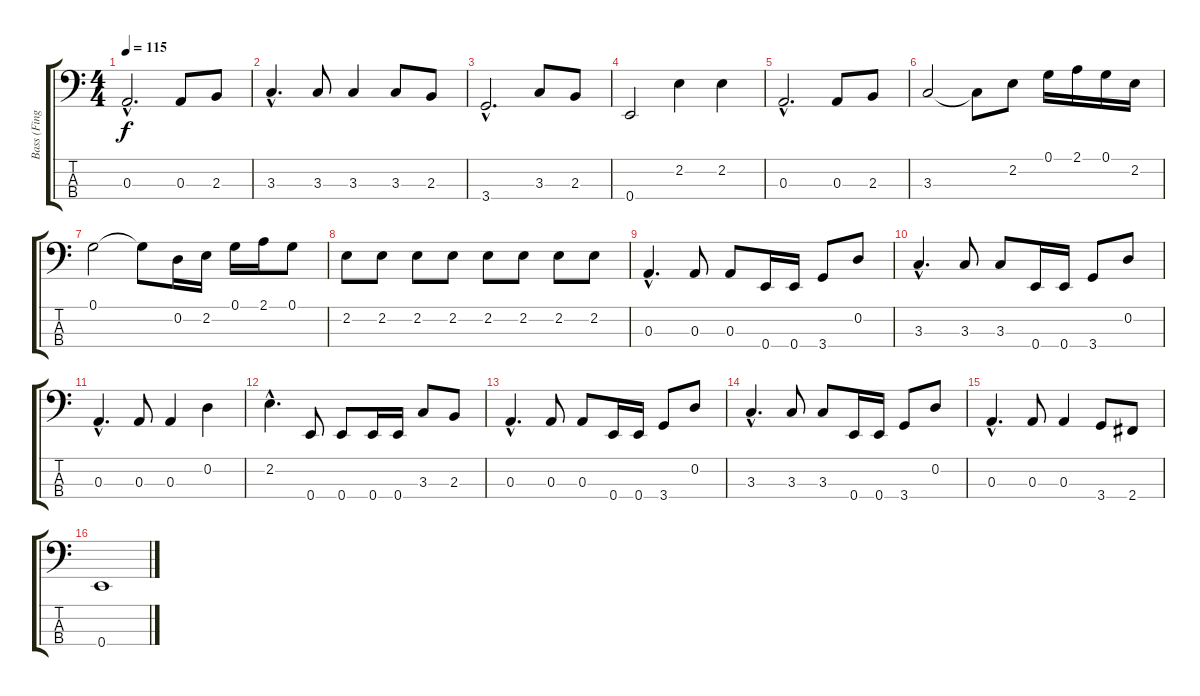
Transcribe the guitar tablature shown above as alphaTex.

\track ("Bass (Finger Pick) - Cliff" "Bass (Fing") {instrument electricbassfinger}
\staff {score tabs}
\tuning (G2 D2 A1 E1) {hide}
\ts (4 4)
\tempo 115
\clef f4
\ks c
0.3{hac}.2{d dy f} 0.3.8 2.3.8 |
3.3{hac}.4{d} 3.3.8 3.3.4 3.3.8 2.3.8 |
3.4{hac}.2{d} 3.3.8 2.3.8 |
0.4.2 2.2.4 2.2.4 |
0.3{hac}.2{d} 0.3.8 2.3.8 |
3.3.2 3.3{t}.8 2.2.8 0.1.16 2.1.16 0.1.16 2.2.16 |
0.1.2 0.1{t}.8 0.2.16 2.2.16 0.1.16 2.1.16 0.1.8 |
2.2.8 2.2.8 2.2.8 2.2.8 2.2.8 2.2.8 2.2.8 2.2.8 |
0.3{hac}.4{d} 0.3.8 0.3.8 0.4.16 0.4.16 3.4.8 0.2.8 |
3.3{hac}.4{d} 3.3.8 3.3.8 0.4.16 0.4.16 3.4.8 0.2.8 |
0.3{hac}.4{d} 0.3.8 0.3.4 0.2.4 |
2.2{hac}.4{d} 0.4.8 0.4.8 0.4.16 0.4.16 3.3.8 2.3.8 |
0.3{hac}.4{d} 0.3.8 0.3.8 0.4.16 0.4.16 3.4.8 0.2.8 |
3.3{hac}.4{d} 3.3.8 3.3.8 0.4.16 0.4.16 3.4.8 0.2.8 |
0.3{hac}.4{d} 0.3.8 0.3.4 3.4.8 2.4.8 |
0.4.1
